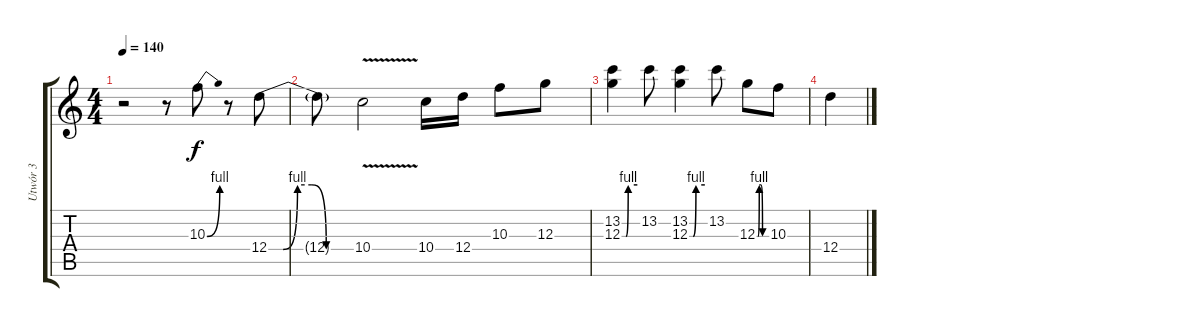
\track ("Utwór 3" "Utwór 3") {instrument distortionguitar}
\staff {score tabs}
\tuning (E4 B3 G3 D3 A2 E2) {hide}
\ts (4 4)
\tempo 140
\clef g2
\ks c
r.2{dy f} r.8 10.3{be (bend 0 0 60 4)}.8 r.8 12.4{be (custom 0 0 10 0 20 4 30 4 40 0 60 0)}.8 |
12.4{t}.8 10.4{v}.2 10.4.16 12.4.16 10.3.8 12.3.8 |
(13.2 12.3{be (custom 0 0 10 0 15 0 24 4 60 4)}).4 13.2.8 (13.2 12.3{be (custom 0 0 14 0 25 4 60 4)}).4 13.2.8 12.3{be (custom 0 0 5 0 14 4 25 4 35 0 60 0)}.8 10.3.8 |
12.4.4
